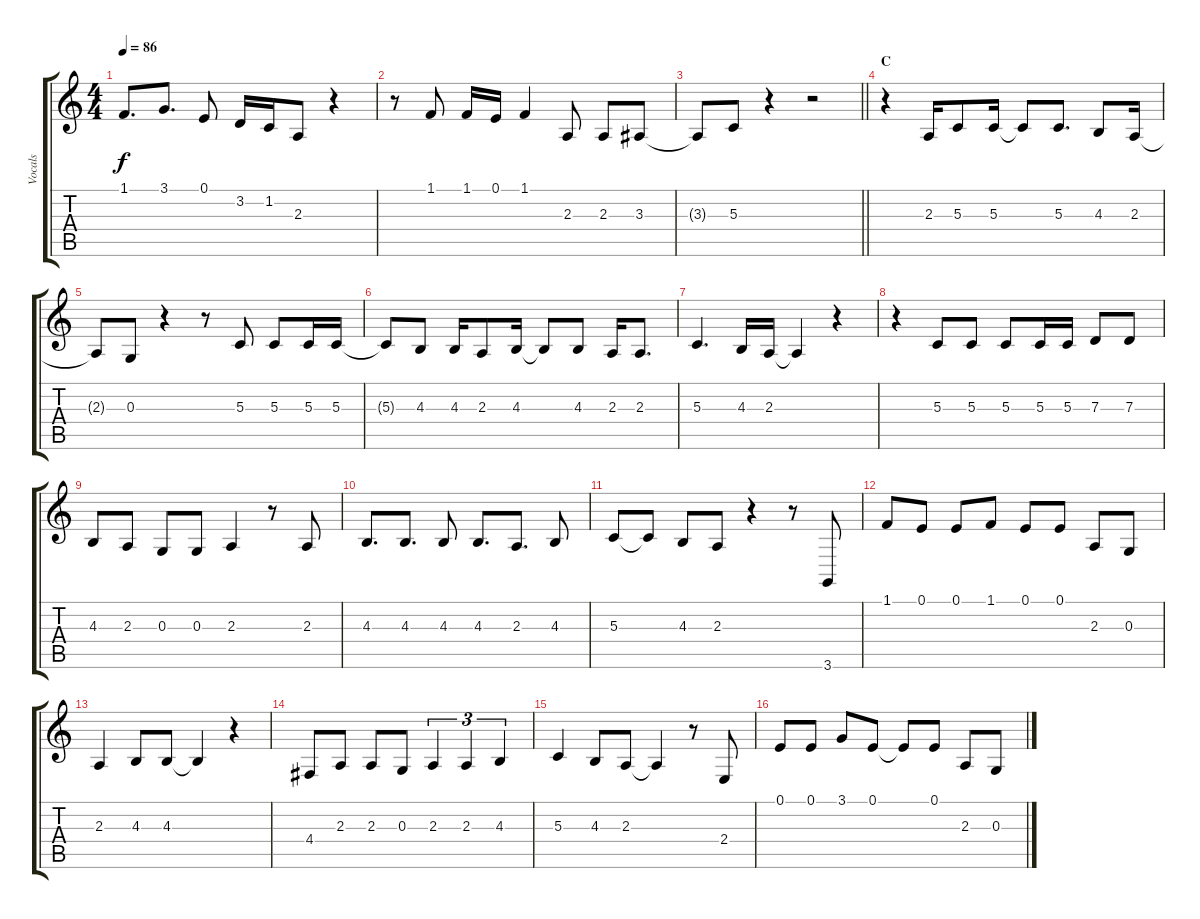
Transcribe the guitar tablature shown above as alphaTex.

\track ("Vocals" "Vocals") {instrument tenorsax}
\staff {score tabs}
\tuning (E4 B3 G3 D3 A2 E2) {hide}
\ts (4 4)
\tempo 86
\clef g2
\ks c
1.1.8{d dy f} 3.1.8{d} 0.1.8 3.2.16 1.2.16 2.3.8 r.4 |
r.8 1.1.8 1.1.16 0.1.16 1.1.4 2.3.8 2.3.8 3.3.8 |
\barLineRight lightlight
3.3{t}.8 5.3.8 r.4 r.2 |
\section ("" "C")
r.4 2.3.16 5.3.8 5.3.16 5.3{t}.8 5.3.8{d} 4.3.8 2.3.16 |
2.3{t}.8 0.3.8 r.4 r.8 5.3.8 5.3.8 5.3.16 5.3.16 |
5.3{t}.8 4.3.8 4.3.16 2.3.8 4.3.16 4.3{t}.8 4.3.8 2.3.16 2.3.8{d} |
5.3.4{d} 4.3.16 2.3.16 2.3{t}.4 r.4 |
r.4 5.3.8 5.3.8 5.3.8 5.3.16 5.3.16 7.3.8 7.3.8 |
4.3.8 2.3.8 0.3.8 0.3.8 2.3.4 r.8 2.3.8 |
4.3.8{d} 4.3.8{d} 4.3.8 4.3.8{d} 2.3.8{d} 4.3.8 |
5.3.8 5.3{t}.8 4.3.8 2.3.8 r.4 r.8 3.6.8 |
1.1.8 0.1.8 0.1.8 1.1.8 0.1.8 0.1.8 2.3.8 0.3.8 |
2.3.4 4.3.8 4.3.8 4.3{t}.4 r.4 |
4.4.8 2.3.8 2.3.8 0.3.8 2.3.4{tu (3 2)} 2.3.4{tu (3 2)} 4.3.4{tu (3 2)} |
5.3.4 4.3.8 2.3.8 2.3{t}.4 r.8 2.4.8 |
0.1.8 0.1.8 3.1.8 0.1.8 0.1{t}.8 0.1.8 2.3.8 0.3.8
